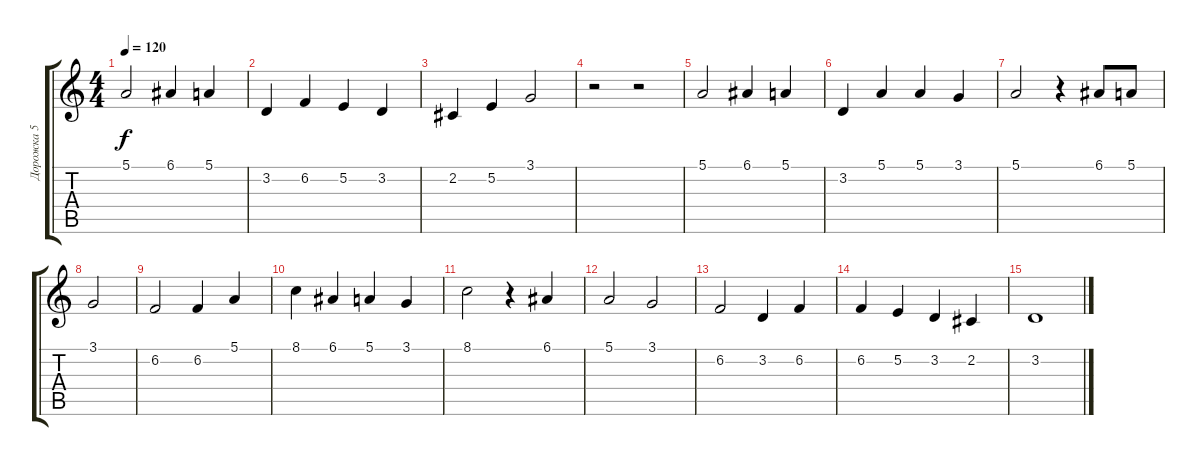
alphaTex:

\track ("Дорожка 5" "Дорожка 5") {instrument fx5brightness}
\staff {score tabs}
\tuning (E4 B3 G3 D3 A2 E2) {hide}
\ts (4 4)
\tempo 120
\clef g2
\ks c
5.1.2{dy f} 6.1.4 5.1.4 |
3.2.4 6.2.4 5.2.4 3.2.4 |
2.2.4 5.2.4 3.1.2 |
r.2 r.2 |
5.1.2 6.1.4 5.1.4 |
3.2.4 5.1.4 5.1.4 3.1.4 |
5.1.2 r.4 6.1.8 5.1.8 |
3.1.2 |
6.2.2 6.2.4 5.1.4 |
8.1.4 6.1.4 5.1.4 3.1.4 |
8.1.2 r.4 6.1.4 |
5.1.2 3.1.2 |
6.2.2 3.2.4 6.2.4 |
6.2.4 5.2.4 3.2.4 2.2.4 |
3.2.1
